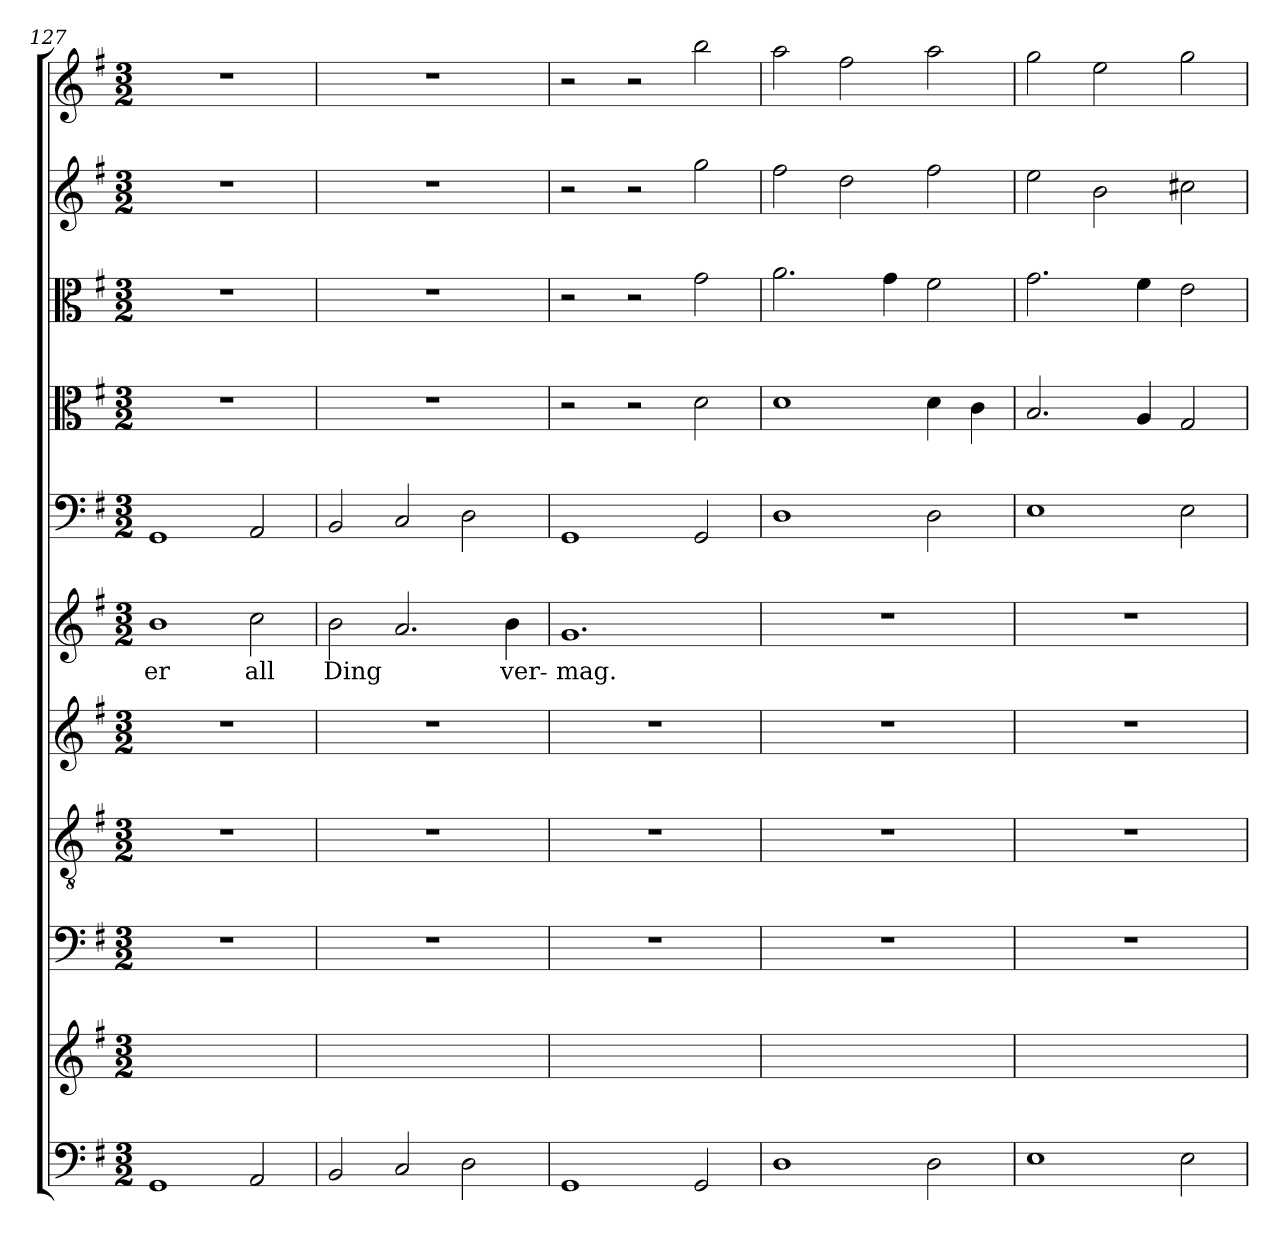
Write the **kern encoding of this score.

**kern	**kern	**kern	**kern	**kern	**kern	**text	**kern	**kern	**kern	**kern	**kern
*part11	*part10	*part9	*part8	*part7	*part6	*part6	*part5	*part4	*part3	*part2	*part1
*staff11	*staff10	*staff9	*staff8	*staff7	*staff6	*staff6	*staff5	*staff4	*staff3	*staff2	*staff1
*clefF4	*clefG2	*clefF4	*clefGv2	*clefG2	*clefG2	*	*clefF4	*clefC3	*clefC3	*clefG2	*clefG2
*k[f#]	*k[f#]	*k[f#]	*k[f#]	*k[f#]	*k[f#]	*	*k[f#]	*k[f#]	*k[f#]	*k[f#]	*k[f#]
*G:	*G:	*G:	*G:	*G:	*G:	*	*G:	*G:	*G:	*G:	*G:
*M3/2	*M3/2	*M3/2	*M3/2	*M3/2	*M3/2	*	*M3/2	*M3/2	*M3/2	*M3/2	*M3/2
=127	=127	=127	=127	=127	=127	=127	=127	=127	=127	=127	=127
!	!	!	!	!	!	!LO:LY:b	!	!	!	!	!
1GG	1.ryy	1.r	1.r	1.r	1b	er	1GG	1.r	1.r	1.r	1.r
!	!	!	!	!	!	!LO:LY:b	!	!	!	!	!
2AA/	.	.	.	.	2cc\	all	2AA/	.	.	.	.
=128	=128	=128	=128	=128	=128	=128	=128	=128	=128	=128	=128
!	!	!	!	!	!	!LO:LY:b	!	!	!	!	!
2BB/	1.ryy	1.r	1.r	1.r	2b\	Ding	2BB/	1.r	1.r	1.r	1.r
2C/	.	.	.	.	2.a/	.	2C/	.	.	.	.
2D\	.	.	.	.	.	.	2D\	.	.	.	.
!	!	!	!	!	!	!LO:LY:b	!	!	!	!	!
.	.	.	.	.	4b\	ver-	.	.	.	.	.
=129	=129	=129	=129	=129	=129	=129	=129	=129	=129	=129	=129
!	!	!	!	!	!	!LO:LY:b	!	!	!	!	!
1GG	1.ryy	1.r	1.r	1.r	1.g	-mag.	1GG	2r	2r	2r	2r
.	.	.	.	.	.	.	.	2r	2r	2r	2r
2GG/	.	.	.	.	.	.	2GG/	2d\	2g\	2gg\	2bb\
=130	=130	=130	=130	=130	=130	=130	=130	=130	=130	=130	=130
1D	1.ryy	1.r	1.r	1.r	1.r	.	1D	1d	2.a\	2ff#\	2aa\
.	.	.	.	.	.	.	.	.	.	2dd\	2ff#\
.	.	.	.	.	.	.	.	.	4g\	.	.
2D\	.	.	.	.	.	.	2D\	4d\	2f#\	2ff#\	2aa\
.	.	.	.	.	.	.	.	4c\	.	.	.
=131	=131	=131	=131	=131	=131	=131	=131	=131	=131	=131	=131
1E	1.ryy	1.r	1.r	1.r	1.r	.	1E	2.B/	2.g\	2ee\	2gg\
.	.	.	.	.	.	.	.	.	.	2b\	2ee\
.	.	.	.	.	.	.	.	4A/	4f#\	.	.
2E\	.	.	.	.	.	.	2E\	2G/	2e\	2cc#X\	2gg\
=	=	=	=	=	=	=	=	=	=	=	=
*-	*-	*-	*-	*-	*-	*-	*-	*-	*-	*-	*-
